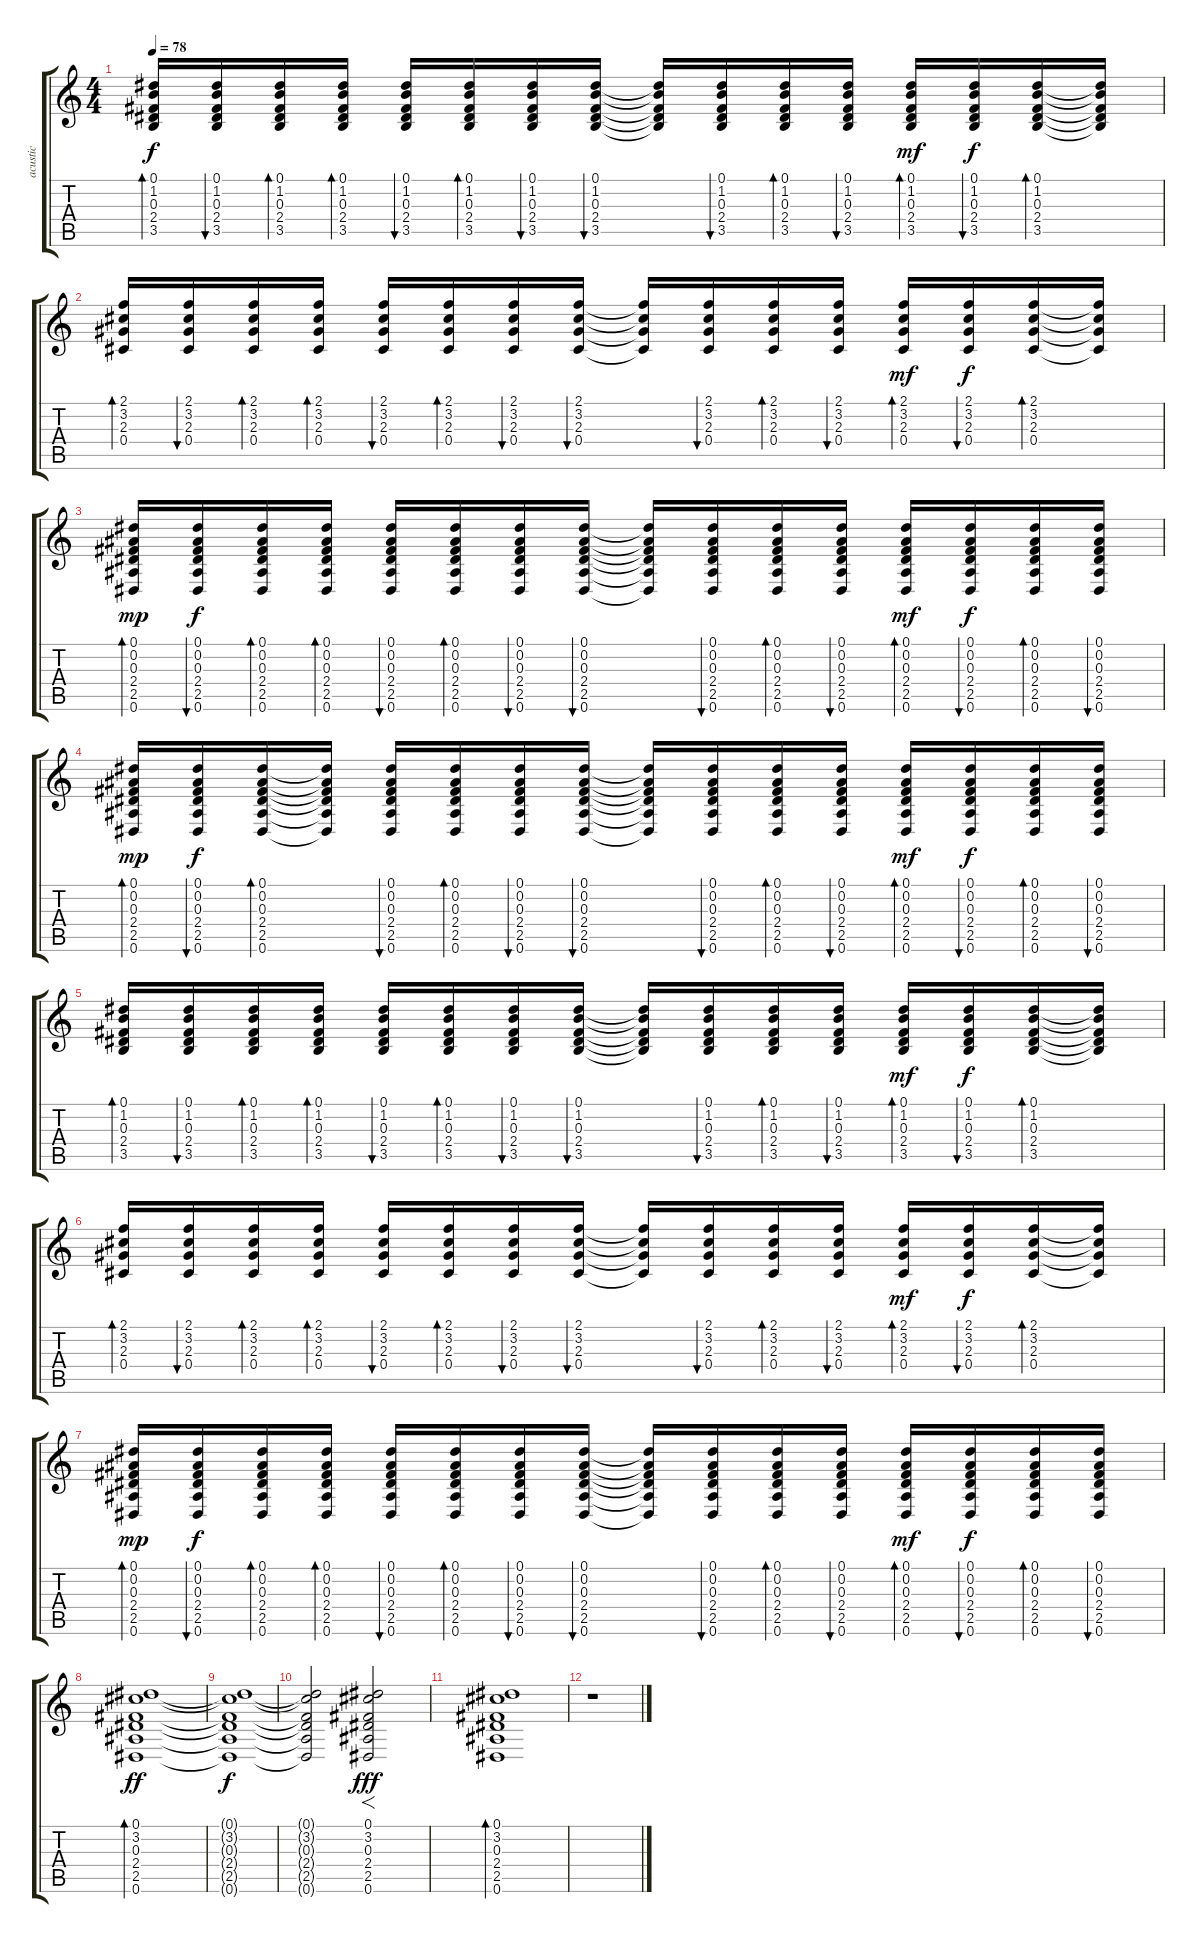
\track ("acustic" "acustic") {instrument acousticguitarsteel}
\staff {score tabs}
\tuning (Eb4 Bb3 Gb3 Db3 Ab2 Eb2) {hide}
\ts (4 4)
\tempo 78
\clef g2
\ks c
(0.1 1.2 0.3 2.4 3.5).16{bd 30 dy f} (0.1 1.2 0.3 2.4 3.5).16{bu 30} (0.1 1.2 0.3 2.4 3.5).16{bd 30} (0.1 1.2 0.3 2.4 3.5).16{bd 30} (0.1 1.2 0.3 2.4 3.5).16{bu 30} (0.1 1.2 0.3 2.4 3.5).16{bd 30} (0.1 1.2 0.3 2.4 3.5).16{bu 30} (0.1 1.2 0.3 2.4 3.5).16{bu 30} (0.1{t} 1.2{t} 0.3{t} 2.4{t} 3.5{t}).16 (0.1 1.2 0.3 2.4 3.5).16{bu 30} (0.1 1.2 0.3 2.4 3.5).16{bd 30} (0.1 1.2 0.3 2.4 3.5).16{bu 30} (0.1 1.2 0.3 2.4 3.5).16{bd 60 dy mf} (0.1 1.2 0.3 2.4 3.5).16{bu 30 dy f} (0.1 1.2 0.3 2.4 3.5).16{bd 30} (0.1{t} 1.2{t} 0.3{t} 2.4{t} 3.5{t}).16 |
(2.1 3.2 2.3 0.4).16{bd 30} (2.1 3.2 2.3 0.4).16{bu 30} (2.1 3.2 2.3 0.4).16{bd 30} (2.1 3.2 2.3 0.4).16{bd 30} (2.1 3.2 2.3 0.4).16{bu 30} (2.1 3.2 2.3 0.4).16{bd 30} (2.1 3.2 2.3 0.4).16{bu 30} (2.1 3.2 2.3 0.4).16{bu 30} (2.1{t} 3.2{t} 2.3{t} 0.4{t}).16 (2.1 3.2 2.3 0.4).16{bu 30} (2.1 3.2 2.3 0.4).16{bd 30} (2.1 3.2 2.3 0.4).16{bu 30} (2.1 3.2 2.3 0.4).16{bd 60 dy mf} (2.1 3.2 2.3 0.4).16{bu 30 dy f} (2.1 3.2 2.3 0.4).16{bd 30} (2.1{t} 3.2{t} 2.3{t} 0.4{t}).16 |
(0.1 0.2 0.3 2.4 2.5 0.6).16{bd 30 dy mp} (0.1 0.2 0.3 2.4 2.5 0.6).16{bu 30 dy f} (0.1 0.2 0.3 2.4 2.5 0.6).16{bd 30} (0.1 0.2 0.3 2.4 2.5 0.6).16{bd 30} (0.1 0.2 0.3 2.4 2.5 0.6).16{bu 30} (0.1 0.2 0.3 2.4 2.5 0.6).16{bd 30} (0.1 0.2 0.3 2.4 2.5 0.6).16{bu 30} (0.1 0.2 0.3 2.4 2.5 0.6).16{bu 30} (0.1{t} 0.2{t} 0.3{t} 2.4{t} 2.5{t} 0.6{t}).16 (0.1 0.2 0.3 2.4 2.5 0.6).16{bu 30} (0.1 0.2 0.3 2.4 2.5 0.6).16{bd 30} (0.1 0.2 0.3 2.4 2.5 0.6).16{bu 30} (0.1 0.2 0.3 2.4 2.5 0.6).16{bd 60 dy mf} (0.1 0.2 0.3 2.4 2.5 0.6).16{bu 30 dy f} (0.1 0.2 0.3 2.4 2.5 0.6).16{bd 30} (0.1 0.2 0.3 2.4 2.5 0.6).16{bu 30} |
(0.1 0.2 0.3 2.4 2.5 0.6).16{bd 30 dy mp} (0.1 0.2 0.3 2.4 2.5 0.6).16{bu 30 dy f} (0.1 0.2 0.3 2.4 2.5 0.6).16{bd 30} (0.1{t} 0.2{t} 0.3{t} 2.4{t} 2.5{t} 0.6{t}).16 (0.1 0.2 0.3 2.4 2.5 0.6).16{bu 30} (0.1 0.2 0.3 2.4 2.5 0.6).16{bd 30} (0.1 0.2 0.3 2.4 2.5 0.6).16{bu 30} (0.1 0.2 0.3 2.4 2.5 0.6).16{bu 30} (0.1{t} 0.2{t} 0.3{t} 2.4{t} 2.5{t} 0.6{t}).16 (0.1 0.2 0.3 2.4 2.5 0.6).16{bu 30} (0.1 0.2 0.3 2.4 2.5 0.6).16{bd 30} (0.1 0.2 0.3 2.4 2.5 0.6).16{bu 30} (0.1 0.2 0.3 2.4 2.5 0.6).16{bd 60 dy mf} (0.1 0.2 0.3 2.4 2.5 0.6).16{bu 30 dy f} (0.1 0.2 0.3 2.4 2.5 0.6).16{bd 30} (0.1 0.2 0.3 2.4 2.5 0.6).16{bu 30} |
(0.1 1.2 0.3 2.4 3.5).16{bd 30} (0.1 1.2 0.3 2.4 3.5).16{bu 30} (0.1 1.2 0.3 2.4 3.5).16{bd 30} (0.1 1.2 0.3 2.4 3.5).16{bd 30} (0.1 1.2 0.3 2.4 3.5).16{bu 30} (0.1 1.2 0.3 2.4 3.5).16{bd 30} (0.1 1.2 0.3 2.4 3.5).16{bu 30} (0.1 1.2 0.3 2.4 3.5).16{bu 30} (0.1{t} 1.2{t} 0.3{t} 2.4{t} 3.5{t}).16 (0.1 1.2 0.3 2.4 3.5).16{bu 30} (0.1 1.2 0.3 2.4 3.5).16{bd 30} (0.1 1.2 0.3 2.4 3.5).16{bu 30} (0.1 1.2 0.3 2.4 3.5).16{bd 60 dy mf} (0.1 1.2 0.3 2.4 3.5).16{bu 30 dy f} (0.1 1.2 0.3 2.4 3.5).16{bd 30} (0.1{t} 1.2{t} 0.3{t} 2.4{t} 3.5{t}).16 |
(2.1 3.2 2.3 0.4).16{bd 30} (2.1 3.2 2.3 0.4).16{bu 30} (2.1 3.2 2.3 0.4).16{bd 30} (2.1 3.2 2.3 0.4).16{bd 30} (2.1 3.2 2.3 0.4).16{bu 30} (2.1 3.2 2.3 0.4).16{bd 30} (2.1 3.2 2.3 0.4).16{bu 30} (2.1 3.2 2.3 0.4).16{bu 30} (2.1{t} 3.2{t} 2.3{t} 0.4{t}).16 (2.1 3.2 2.3 0.4).16{bu 30} (2.1 3.2 2.3 0.4).16{bd 30} (2.1 3.2 2.3 0.4).16{bu 30} (2.1 3.2 2.3 0.4).16{bd 60 dy mf} (2.1 3.2 2.3 0.4).16{bu 30 dy f} (2.1 3.2 2.3 0.4).16{bd 30} (2.1{t} 3.2{t} 2.3{t} 0.4{t}).16 |
(0.1 0.2 0.3 2.4 2.5 0.6).16{bd 30 dy mp} (0.1 0.2 0.3 2.4 2.5 0.6).16{bu 30 dy f} (0.1 0.2 0.3 2.4 2.5 0.6).16{bd 30} (0.1 0.2 0.3 2.4 2.5 0.6).16{bd 30} (0.1 0.2 0.3 2.4 2.5 0.6).16{bu 30} (0.1 0.2 0.3 2.4 2.5 0.6).16{bd 30} (0.1 0.2 0.3 2.4 2.5 0.6).16{bu 30} (0.1 0.2 0.3 2.4 2.5 0.6).16{bu 30} (0.1{t} 0.2{t} 0.3{t} 2.4{t} 2.5{t} 0.6{t}).16 (0.1 0.2 0.3 2.4 2.5 0.6).16{bu 30} (0.1 0.2 0.3 2.4 2.5 0.6).16{bd 30} (0.1 0.2 0.3 2.4 2.5 0.6).16{bu 30} (0.1 0.2 0.3 2.4 2.5 0.6).16{bd 60 dy mf} (0.1 0.2 0.3 2.4 2.5 0.6).16{bu 30 dy f} (0.1 0.2 0.3 2.4 2.5 0.6).16{bd 30} (0.1 0.2 0.3 2.4 2.5 0.6).16{bu 30} |
(0.1 3.2 0.3 2.4 2.5 0.6).1{bd 120 dy ff} |
(0.1{t} 3.2{t} 0.3{t} 2.4{t} 2.5{t} 0.6{t}).1{dy f} |
(0.1{t} 3.2{t} 0.3{t} 2.4{t} 2.5{t} 0.6{t}).2 (0.1 3.2 0.3 2.4 2.5 0.6).2{f dy fff} |
(0.1 3.2 0.3 2.4 2.5 0.6).1{bd 120} |
r.1
